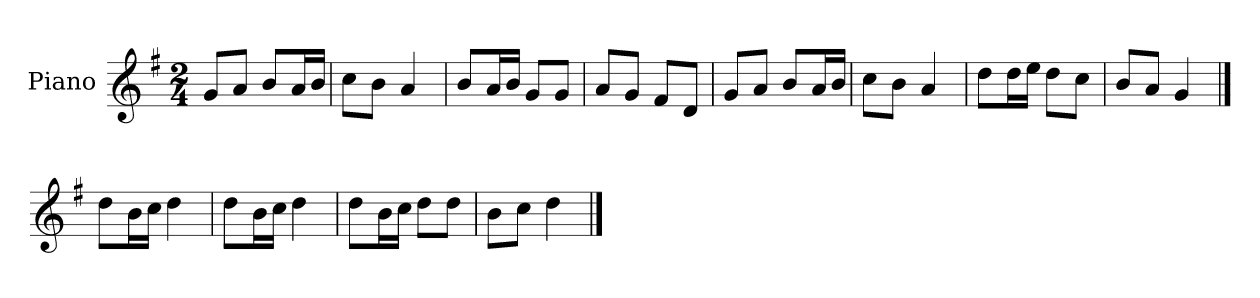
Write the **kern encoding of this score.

**kern
*part1
*staff1
*I"Piano
*I'Pno.
*clefG2
*k[f#]
*M2/4
=1
8g/L
8a/J
8b/L
16a/L
16b/JJ
=2
8cc\L
8b\J
4a/
=3
8b/L
16a/L
16b/JJ
8g/L
8g/J
=4
8a/L
8g/J
8f#/L
8d/J
=5
8g/L
8a/J
8b/L
16a/L
16b/JJ
=6
8cc\L
8b\J
4a/
=7
8dd\L
16dd\L
16ee\JJ
8dd\L
8cc\J
=8
8b/L
8a/J
4g/
!!LO:LB:g=z
==9
8dd\L
16b\L
16cc\JJ
4dd\
=10
8dd\L
16b\L
16cc\JJ
4dd\
=11
8dd\L
16b\L
16cc\JJ
8dd\L
8dd\J
=12
8b\L
8cc\J
4dd\
==
*-
